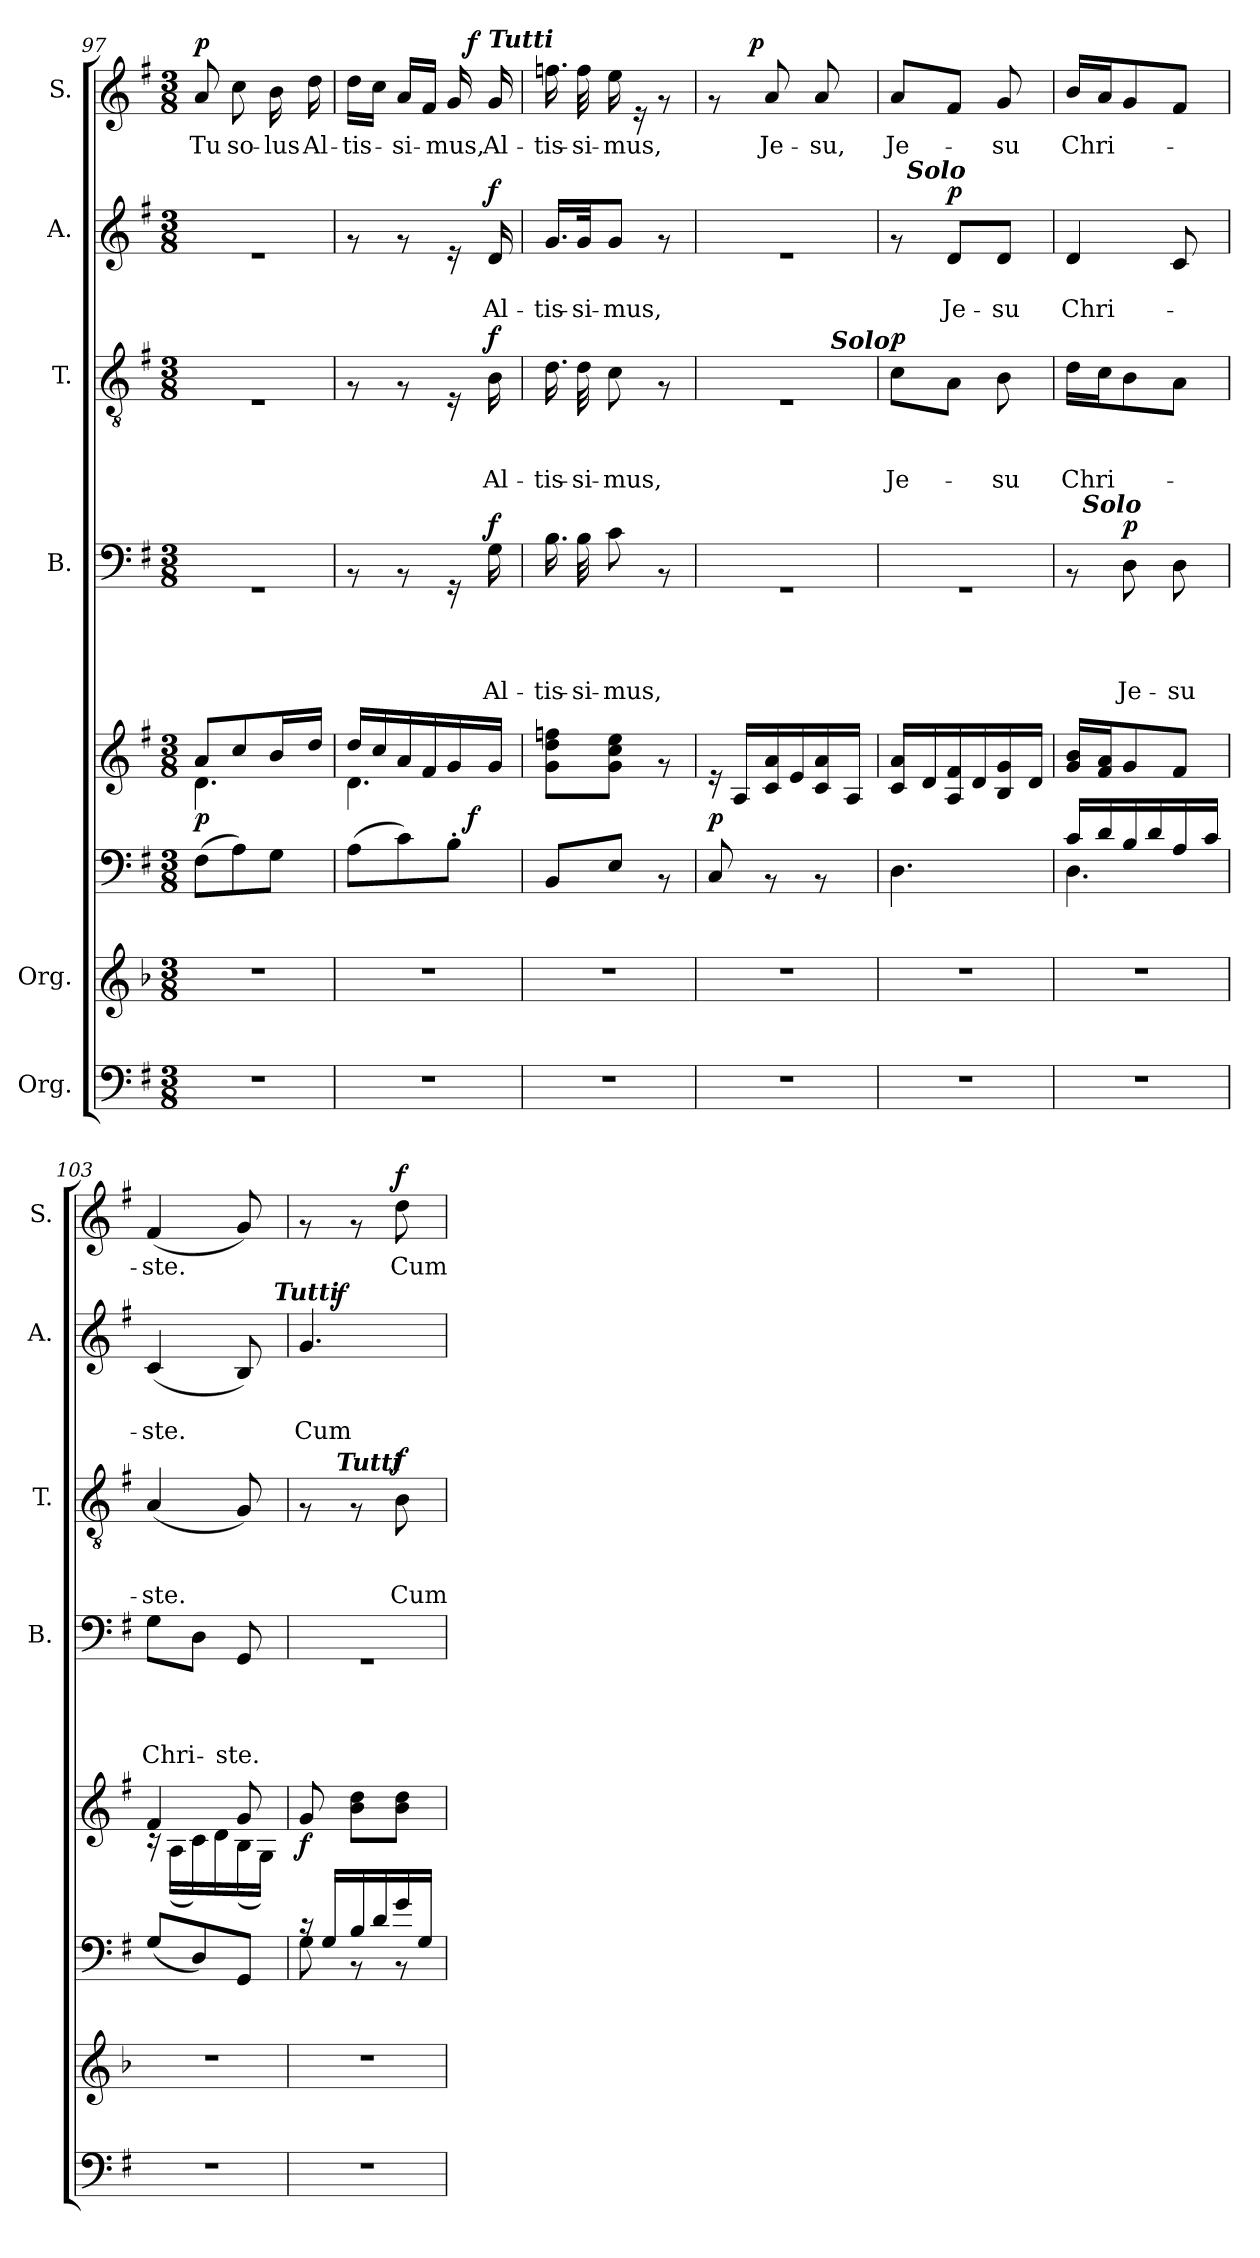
**kern	**kern	**kern	**kern	**dynam	**kern	**text	**text	**text	**text	**dynam	**kern	**text	**text	**text	**dynam	**kern	**text	**text	**dynam	**kern	**text	**dynam
*part8	*part7	*part6	*part5	*part5	*part4	*part4	*part4	*part4	*part4	*part4	*part3	*part3	*part3	*part3	*part3	*part2	*part2	*part2	*part2	*part1	*part1	*part1
*staff8	*staff7	*staff6	*staff5	*staff5	*staff4	*staff4	*staff4	*staff4	*staff4	*staff4	*staff3	*staff3	*staff3	*staff3	*staff3	*staff2	*staff2	*staff2	*staff2	*staff1	*staff1	*staff1
*I"Org.	*I"Org.	*	*	*	*I"B.	*	*	*	*	*	*I"T.	*	*	*	*	*I"A.	*	*	*	*I"S.	*	*
*	*	*	*	*	*I'B.	*	*	*	*	*	*I'T.	*	*	*	*	*I'A.	*	*	*	*I'S.	*	*
*clefF4	*clefG2	*clefF4	*clefG2	*	*clefF4	*	*	*	*	*	*clefGv2	*	*	*	*	*clefG2	*	*	*	*clefG2	*	*
*k[f#]	*k[b-]	*k[f#]	*k[f#]	*	*k[f#]	*	*	*	*	*	*k[f#]	*	*	*	*	*k[f#]	*	*	*	*k[f#]	*	*
*G:	*F:	*G:	*G:	*	*G:	*	*	*	*	*	*G:	*	*	*	*	*G:	*	*	*	*G:	*	*
*M3/8	*M3/8	*M3/8	*M3/8	*	*M3/8	*	*	*	*	*	*M3/8	*	*	*	*	*M3/8	*	*	*	*M3/8	*	*
=97	=97	=97	=97	=97	=97	=97	=97	=97	=97	=97	=97	=97	=97	=97	=97	=97	=97	=97	=97	=97	=97	=97
*	*	*	*^	*	*	*	*	*	*	*	*	*	*	*	*	*	*	*	*	*	*	*
!	!	!	!	!	!LO:DY:b	!	!	!	!	!	!	!	!	!	!	!	!	!	!	!	!	!LO:LY:b	!LO:DY:a
4.r	4.r	(>8F#\L	8a/L	4.d\	p	4.rGG	.	.	.	.	.	4.rE	.	.	.	.	4.re	.	.	.	8a/	Tu	p
!	!	!	!	!	!	!	!	!	!	!	!	!	!	!	!	!	!	!	!	!	!	!LO:LY:b	!
.	.	8A\)	8cc/	.	.	.	.	.	.	.	.	.	.	.	.	.	.	.	.	.	8cc\	so-	.
!	!	!	!	!	!	!	!	!	!	!	!	!	!	!	!	!	!	!	!	!	!	!LO:LY:b	!
.	.	8G\J	16b/L	.	.	.	.	.	.	.	.	.	.	.	.	.	.	.	.	.	16b\	-lus	.
!	!	!	!	!	!	!	!	!	!	!	!	!	!	!	!	!	!	!	!	!	!	!LO:LY:b	!
.	.	.	16dd/JJ	.	.	.	.	.	.	.	.	.	.	.	.	.	.	.	.	.	16dd\	Al-	.
=98	=98	=98	=98	=98	=98	=98	=98	=98	=98	=98	=98	=98	=98	=98	=98	=98	=98	=98	=98	=98	=98	=98	=98
!	!	!	!	!	!	!	!	!	!	!	!	!	!	!	!	!	!	!	!	!	!	!LO:LY:b	!
*	*	*	*	*^	*	*	*	*	*	*	*	*	*	*	*	*	*	*	*	*	*^	*	*
4.r	4.r	(>8A\L	16dd/LL	4.d\	4ryy	.	8rAA	.	.	.	.	.	8rF	.	.	.	.	8rf	.	.	.	16dd\LL	4ryy	-tis-	.
.	.	.	16cc/	.	.	.	.	.	.	.	.	.	.	.	.	.	.	.	.	.	.	16cc\JJ	.	.	.
!	!	!	!	!	!	!	!	!	!	!	!	!	!	!	!	!	!	!	!	!	!	!	!	!LO:LY:b	!
.	.	8c\)	16a/	.	.	.	8rAA	.	.	.	.	.	8rF	.	.	.	.	8rf	.	.	.	16a/LL	.	-si-	.
.	.	.	16f#/	.	.	.	.	.	.	.	.	.	.	.	.	.	.	.	.	.	.	16f#/JJ	.	.	.
!	!	!	!	!	!	!	!	!	!	!	!	!	!	!	!	!	!	!	!	!	!	!	!	!LO:LY:b	!
.	.	8B'>\J	16g/	.	32ryy	.	16rGG	.	.	.	.	.	16rE	.	.	.	.	16re	.	.	.	16g/	32ryy	-mus,	.
!	!	!	!	!	!	!LO:DY:b	!	!	!	!	!	!	!	!	!	!	!	!	!	!	!	!	!	!	!LO:DY:a
.	.	.	.	.	16.ryy	f	.	.	.	.	.	.	.	.	.	.	.	.	.	.	.	.	16.ryy	.	f
!	!	!	!	!	!	!	!	!	!	!	!	!	!	!	!	!	!	!	!	!	!	!LO:TX:a:Bi:t=Tutti	!	!	!
!	!	!	!	!	!	!	!	!	!	!	!LO:LY:b	!LO:DY:a	!	!	!	!LO:LY:b	!LO:DY:a	!	!	!LO:LY:b	!LO:DY:a	!	!	!LO:LY:b	!
.	.	.	16g/JJ	.	.	.	16G\	.	.	.	Al-	f	16B\	.	.	Al-	f	16d/	.	Al-	f	16g/	.	Al-	.
!!LO:PB:g=z
=99	=99	=99	=99	=99	=99	=99	=99	=99	=99	=99	=99	=99	=99	=99	=99	=99	=99	=99	=99	=99	=99	=99	=99	=99	=99
!	!	!	!LO:TX:a:t=1 37	!	!	!	!	!	!	!	!	!	!	!	!	!	!	!	!	!	!	!	!	!	!
!	!	!	!	!	!	!	!	!	!	!	!LO:LY:b	!	!	!	!	!LO:LY:b	!	!	!	!LO:LY:b	!	!	!	!LO:LY:b	!
*	*	*	*v	*v	*v	*	*	*	*	*	*	*	*	*	*	*	*	*	*	*	*	*v	*v	*	*
4.r	4.r	8BB/L	8g\ 8dd\ 8ffn\L	.	16.B\	.	.	.	-tis-	.	16.d\	.	.	-tis-	.	16.g/LL	.	-tis-	.	16.ffn\	-tis-	.
!	!	!	!	!	!	!	!	!	!LO:LY:b	!	!	!	!	!LO:LY:b	!	!	!	!LO:LY:b	!	!	!LO:LY:b	!
.	.	.	.	.	32B\	.	.	.	-si-	.	32d\	.	.	-si-	.	32g/Jk	.	-si-	.	32ff\	-si-	.
!	!	!	!	!	!	!	!	!	!LO:LY:b	!	!	!	!	!LO:LY:b	!	!	!	!LO:LY:b	!	!	!LO:LY:b	!
.	.	8E/J	8g\ 8cc\ 8ee\J	.	8c\	.	.	.	-mus,	.	8c\	.	.	-mus,	.	8g/J	.	-mus,	.	16ee\	-mus,	.
.	.	.	.	.	.	.	.	.	.	.	.	.	.	.	.	.	.	.	.	16re	.	.
.	.	8rAA	8rf	.	8rAA	.	.	.	.	.	8rF	.	.	.	.	8rf	.	.	.	8rf	.	.
=100	=100	=100	=100	=100	=100	=100	=100	=100	=100	=100	=100	=100	=100	=100	=100	=100	=100	=100	=100	=100	=100	=100
!	!	!	!	!LO:DY:b	!	!	!	!	!	!	!	!	!	!	!	!	!	!	!	!	!	!
*	*	*	*	*	*	*	*	*	*	*	*^	*	*	*	*	*	*	*	*	*^	*	*
4.r	4.r	8C/	16re	p	4.rGG	.	.	.	.	.	4.rE	4ryy	.	.	.	.	4.re	.	.	.	8rf	16.ryy	.	.
.	.	.	16A/LL	.	.	.	.	.	.	.	.	.	.	.	.	.	.	.	.	.	.	.	.	.
!	!	!	!	!	!	!	!	!	!	!	!	!	!	!	!	!	!	!	!	!	!	!	!	!LO:DY:a
.	.	.	.	.	.	.	.	.	.	.	.	.	.	.	.	.	.	.	.	.	.	4ryy	.	p
!	!	!	!	!	!	!	!	!	!	!	!	!	!	!	!	!	!	!	!	!	!	!	!LO:LY:b	!
.	.	8rAA	16c/ 16a/	.	.	.	.	.	.	.	.	.	.	.	.	.	.	.	.	.	8a/	.	Je-	.
.	.	.	16e/	.	.	.	.	.	.	.	.	.	.	.	.	.	.	.	.	.	.	.	.	.
!	!	!	!	!	!	!	!	!	!	!	!	!	!	!	!	!	!	!	!	!	!	!	!LO:LY:b	!
.	.	8rAA	16c/ 16a/	.	.	.	.	.	.	.	.	32ryy	.	.	.	.	.	.	.	.	8a/	.	-su,	.
!	!	!	!	!	!	!	!	!	!	!	!	!LO:TX:a:Bi:t=Solo	!	!	!	!	!	!	!	!	!	!	!	!
.	.	.	.	.	.	.	.	.	.	.	.	16.ryy	.	.	.	.	.	.	.	.	.	.	.	.
.	.	.	16A/JJ	.	.	.	.	.	.	.	.	.	.	.	.	.	.	.	.	.	.	.	.	.
.	.	.	.	.	.	.	.	.	.	.	.	.	.	.	.	.	.	.	.	.	.	32ryy	.	.
=101	=101	=101	=101	=101	=101	=101	=101	=101	=101	=101	=101	=101	=101	=101	=101	=101	=101	=101	=101	=101	=101	=101	=101	=101
!	!	!	!	!	!	!	!	!	!	!	!	!	!	!	!LO:LY:b	!LO:DY:a	!	!	!	!	!	!	!LO:LY:b	!
*	*	*	*	*	*	*	*	*	*	*	*v	*v	*	*	*	*	*^	*	*	*	*v	*v	*	*
4.r	4.r	4.D\	16c/ 16a/LL	.	4.rGG	.	.	.	.	.	8c\L	.	.	Je-	p	8rf	32ryy	.	.	.	8a/L	Je-	.
!	!	!	!	!	!	!	!	!	!	!	!	!	!	!	!	!	!LO:TX:a:Bi:t=Solo	!	!	!	!	!	!
.	.	.	.	.	.	.	.	.	.	.	.	.	.	.	.	.	4ryy	.	.	.	.	.	.
.	.	.	16d/	.	.	.	.	.	.	.	.	.	.	.	.	.	.	.	.	.	.	.	.
!	!	!	!	!	!	!	!	!	!	!	!	!	!	!	!	!	!	!	!LO:LY:b	!LO:DY:a	!	!	!
.	.	.	16A/ 16f#/	.	.	.	.	.	.	.	8A\J	.	.	.	.	8d/L	.	.	Je-	p	8f#/J	.	.
.	.	.	16d/	.	.	.	.	.	.	.	.	.	.	.	.	.	.	.	.	.	.	.	.
!	!	!	!	!	!	!	!	!	!	!	!	!	!	!LO:LY:b	!	!	!	!	!LO:LY:b	!	!	!LO:LY:b	!
.	.	.	16B/ 16g/	.	.	.	.	.	.	.	8B\	.	.	-su	.	8d/J	.	.	-su	.	8g/	-su	.
.	.	.	.	.	.	.	.	.	.	.	.	.	.	.	.	.	16.ryy	.	.	.	.	.	.
.	.	.	16d/JJ	.	.	.	.	.	.	.	.	.	.	.	.	.	.	.	.	.	.	.	.
=102	=102	=102	=102	=102	=102	=102	=102	=102	=102	=102	=102	=102	=102	=102	=102	=102	=102	=102	=102	=102	=102	=102	=102
*	*	*^	*	*	*	*	*	*	*	*	*	*	*	*	*	*	*	*	*	*	*	*	*
!	!	!	!	!	!	!	!	!	!	!	!	!	!	!	!LO:LY:b	!	!	!	!	!LO:LY:b	!	!	!LO:LY:b	!
*	*	*	*	*	*	*^	*	*	*	*	*	*	*	*	*	*	*v	*v	*	*	*	*	*	*
4.r	4.r	16c/LL	4.D\	16g/ 16b/LL	.	8rAA	32ryy	.	.	.	.	.	16d\LL	.	.	Chri-	.	4d/	.	Chri-	.	16b/LL	Chri-	.
!	!	!	!	!	!	!	!LO:TX:a:Bi:t=Solo	!	!	!	!	!	!	!	!	!	!	!	!	!	!	!	!	!
.	.	.	.	.	.	.	4ryy	.	.	.	.	.	.	.	.	.	.	.	.	.	.	.	.	.
.	.	16d/	.	16f#/ 16a/J	.	.	.	.	.	.	.	.	16c\J	.	.	.	.	.	.	.	.	16a/J	.	.
!	!	!	!	!	!	!	!	!	!	!	!LO:LY:b	!LO:DY:a	!	!	!	!	!	!	!	!	!	!	!	!
.	.	16B/	.	8g/	.	8D\	.	.	.	.	Je-	p	8B\	.	.	.	.	.	.	.	.	8g/	.	.
.	.	16d/	.	.	.	.	.	.	.	.	.	.	.	.	.	.	.	.	.	.	.	.	.	.
!	!	!	!	!	!	!	!	!	!	!	!LO:LY:b	!	!	!	!	!	!	!	!	!	!	!	!	!
.	.	16A/	.	8f#/J	.	8D\	.	.	.	.	-su	.	8A\J	.	.	.	.	8c/	.	.	.	8f#/J	.	.
.	.	.	.	.	.	.	16.ryy	.	.	.	.	.	.	.	.	.	.	.	.	.	.	.	.	.
.	.	16c/JJ	.	.	.	.	.	.	.	.	.	.	.	.	.	.	.	.	.	.	.	.	.	.
*	*	*v	*v	*	*	*	*	*	*	*	*	*	*	*	*	*	*	*	*	*	*	*	*	*
=103	=103	=103	=103	=103	=103	=103	=103	=103	=103	=103	=103	=103	=103	=103	=103	=103	=103	=103	=103	=103	=103	=103	=103
*	*	*	*^	*	*	*	*	*	*	*	*	*	*	*	*	*	*	*	*	*	*	*	*
!	!	!	!	!	!	!	!	!	!	!	!LO:LY:b	!	!	!	!	!LO:LY:b	!	!	!	!LO:LY:b	!	!	!LO:LY:b	!
*	*	*	*	*	*	*v	*v	*	*	*	*	*	*	*	*	*	*	*^	*	*	*	*	*	*
4.r	4.r	(<8G/L	4f#/	16rB	.	8G\L	.	.	.	Chri-	.	(<4A/	.	.	-ste.	.	(<4c/	4ryy	.	-ste.	.	(<4f#/	-ste.	.
.	.	.	.	(>16A\LL	.	.	.	.	.	.	.	.	.	.	.	.	.	.	.	.	.	.	.	.
.	.	8D/)	.	16c\)	.	8D\J	.	.	.	.	.	.	.	.	.	.	.	.	.	.	.	.	.	.
.	.	.	.	16d\	.	.	.	.	.	.	.	.	.	.	.	.	.	.	.	.	.	.	.	.
!	!	!	!	!	!	!	!	!	!	!LO:LY:b	!	!	!	!	!	!	!	!	!	!	!	!	!	!
.	.	8GG/J	8g/	(>16B\	.	8GG/	.	.	.	-ste.	.	8G/)	.	.	.	.	8B/)	16.ryy	.	.	.	8g/)	.	.
.	.	.	.	16G\JJ)	.	.	.	.	.	.	.	.	.	.	.	.	.	.	.	.	.	.	.	.
!	!	!	!	!	!	!	!	!	!	!	!	!	!	!	!	!	!	!LO:TX:a:Bi:t=Tutti	!	!	!	!	!	!
.	.	.	.	.	.	.	.	.	.	.	.	.	.	.	.	.	.	32ryy	.	.	.	.	.	.
=104	=104	=104	=104	=104	=104	=104	=104	=104	=104	=104	=104	=104	=104	=104	=104	=104	=104	=104	=104	=104	=104	=104	=104	=104
*	*	*^	*	*	*	*	*	*	*	*	*	*	*	*	*	*	*	*	*	*	*	*	*	*
!	!	!	!	!	!	!LO:DY:b	!	!	!	!	!	!	!	!	!	!	!	!	!	!	!LO:LY:b	!	!	!	!
*	*	*	*	*v	*v	*	*	*	*	*	*	*	*^	*	*	*	*	*	*	*	*	*	*	*	*
4.r	4.r	16rc	8G\	8g/	f	4.rGG	.	.	.	.	.	8rF	16.ryy	.	.	.	.	4.g/	16.ryy	.	Cum	.	8rf	.	.
.	.	16G/LL	.	.	.	.	.	.	.	.	.	.	.	.	.	.	.	.	.	.	.	.	.	.	.
!	!	!	!	!	!	!	!	!	!	!	!	!	!LO:TX:a:Bi:t=Tutti	!	!	!	!	!	!	!	!	!	!	!	!
!	!	!	!	!	!	!	!	!	!	!	!	!	!	!	!	!	!	!	!	!	!	!LO:DY:a	!	!	!
.	.	.	.	.	.	.	.	.	.	.	.	.	4ryy	.	.	.	.	.	4ryy	.	.	f	.	.	.
.	.	16B/	8rAA	8b\ 8dd\L	.	.	.	.	.	.	.	8rF	.	.	.	.	.	.	.	.	.	.	8rf	.	.
.	.	16d/	.	.	.	.	.	.	.	.	.	.	.	.	.	.	.	.	.	.	.	.	.	.	.
!	!	!	!	!	!	!	!	!	!	!	!	!	!	!	!	!LO:LY:b	!LO:DY:a	!	!	!	!	!	!	!LO:LY:b	!LO:DY:a
.	.	16g/	8rAA	8b\ 8dd\J	.	.	.	.	.	.	.	8B\	.	.	.	Cum	f	.	.	.	.	.	8dd\	Cum	f
.	.	16G/JJ	.	.	.	.	.	.	.	.	.	.	.	.	.	.	.	.	.	.	.	.	.	.	.
.	.	.	.	.	.	.	.	.	.	.	.	.	32ryy	.	.	.	.	.	32ryy	.	.	.	.	.	.
*	*	*	*	*	*	*	*	*	*	*	*	*v	*v	*	*	*	*	*	*	*	*	*	*	*	*
*	*	*v	*v	*	*	*	*	*	*	*	*	*	*	*	*	*	*v	*v	*	*	*	*	*	*
=	=	=	=	=	=	=	=	=	=	=	=	=	=	=	=	=	=	=	=	=	=	=
*-	*-	*-	*-	*-	*-	*-	*-	*-	*-	*-	*-	*-	*-	*-	*-	*-	*-	*-	*-	*-	*-	*-
